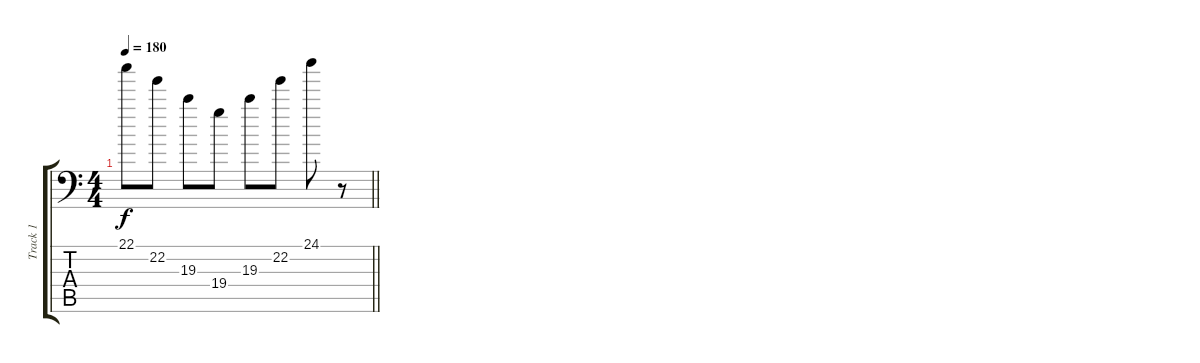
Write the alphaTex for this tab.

\track ("Track 1" "Track 1") {instrument overdrivenguitar}
\staff {score tabs}
\tuning (D4 A3 F3 C3 G2 Bb1) {hide}
\ts (4 4)
\tempo 180
\clef f4
\barLineRight lightlight
\ks c
22.1.8{dy f} 22.2.8 19.3.8 19.4.8 19.3.8 22.2.8 24.1.8 r.8
